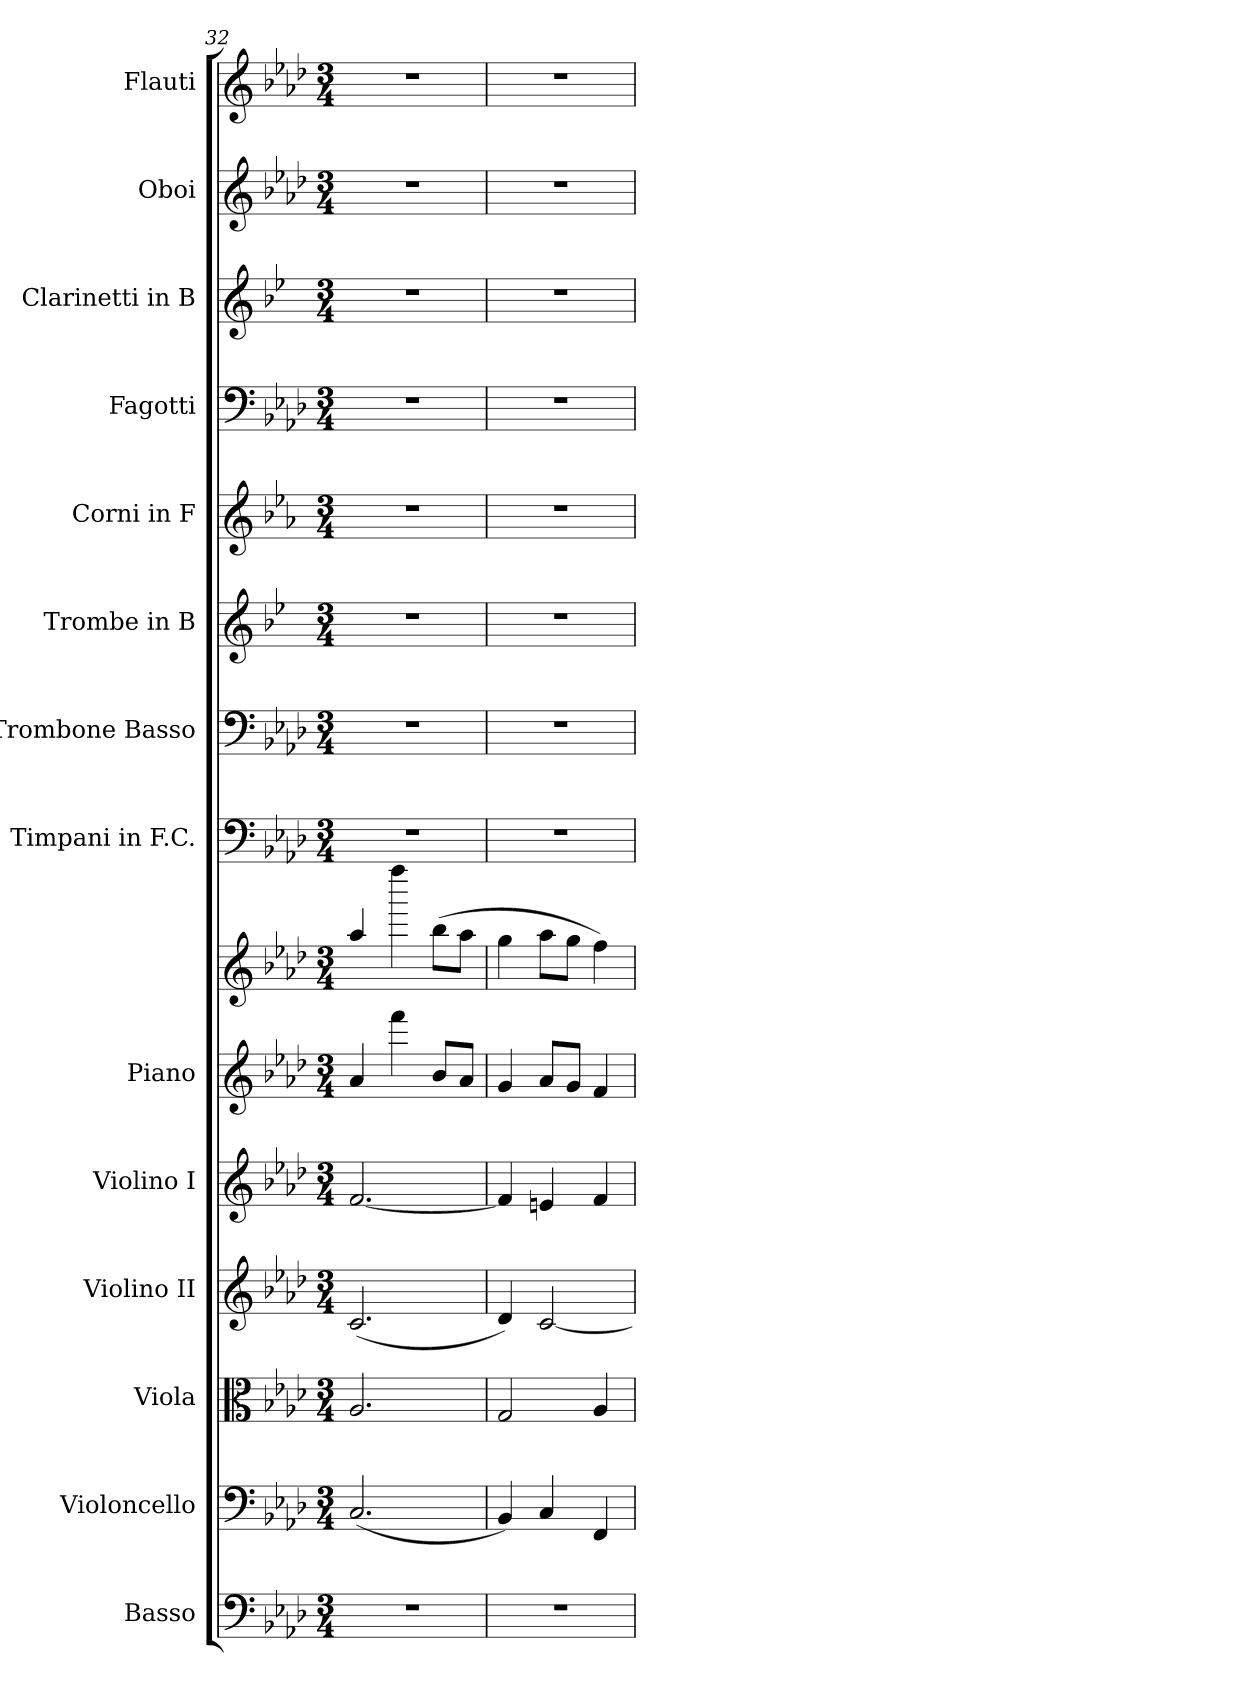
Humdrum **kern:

**kern	**kern	**kern	**kern	**kern	**kern	**kern	**kern	**kern	**kern	**kern	**kern	**kern	**kern	**kern
*part14	*part13	*part12	*part11	*part10	*part9	*part9	*part8	*part7	*part6	*part5	*part4	*part3	*part2	*part1
*staff15	*staff14	*staff13	*staff12	*staff11	*staff10	*staff9	*staff8	*staff7	*staff6	*staff5	*staff4	*staff3	*staff2	*staff1
*I"Basso	*I"Violoncello	*I"Viola	*I"Violino II	*I"Violino I	*I"Piano	*	*I"Timpani in F.C.	*I"Trombone Basso	*I"Trombe in B	*I"Corni in F	*I"Fagotti	*I"Clarinetti in B	*I"Oboi	*I"Flauti
*	*	*	*	*	*I'Pno.	*	*I'Timp.	*	*	*	*	*	*I'Ob.	*I'Fl.
*clefF4	*clefF4	*clefC3	*clefG2	*clefG2	*clefG2	*clefG2	*clefF4	*clefF4	*clefG2	*clefG2	*clefF4	*clefG2	*clefG2	*clefG2
*ITrd7c12	*	*	*	*	*	*	*	*	*ITrd1c2	*ITrd4c7	*	*ITrd1c2	*	*
*k[b-e-a-d-]	*k[b-e-a-d-]	*k[b-e-a-d-]	*k[b-e-a-d-]	*k[b-e-a-d-]	*k[b-e-a-d-]	*k[b-e-a-d-]	*k[b-e-a-d-]	*k[b-e-a-d-]	*k[b-e-a-d-]	*k[b-e-a-d-]	*k[b-e-a-d-]	*k[b-e-a-d-]	*k[b-e-a-d-]	*k[b-e-a-d-]
*M3/4	*M3/4	*M3/4	*M3/4	*M3/4	*M3/4	*M3/4	*M3/4	*M3/4	*M3/4	*M3/4	*M3/4	*M3/4	*M3/4	*M3/4
=32	=32	=32	=32	=32	=32	=32	=32	=32	=32	=32	=32	=32	=32	=32
2.r	(<2.C/	2.A-/	(<2.c/	[2.f/	4a-/	4aa-/	2.r	2.r	2.r	2.r	2.r	2.r	2.r	2.r
.	.	.	.	.	4fff\	4ffff\	.	.	.	.	.	.	.	.
.	.	.	.	.	8b-/L	(>8bb-\L	.	.	.	.	.	.	.	.
.	.	.	.	.	8a-/J	8aa-\J	.	.	.	.	.	.	.	.
=33	=33	=33	=33	=33	=33	=33	=33	=33	=33	=33	=33	=33	=33	=33
2.r	4BB-/)	2G/	4d-/)	4f/]	4g/	4gg\	2.r	2.r	2.r	2.r	2.r	2.r	2.r	2.r
.	4C/	.	[2c/	4en/	8a-/L	8aa-\L	.	.	.	.	.	.	.	.
.	.	.	.	.	8g/J	8gg\J	.	.	.	.	.	.	.	.
.	4FF/	4A-/	.	4f/	4f/	4ff\)	.	.	.	.	.	.	.	.
=	=	=	=	=	=	=	=	=	=	=	=	=	=	=
*-	*-	*-	*-	*-	*-	*-	*-	*-	*-	*-	*-	*-	*-	*-
